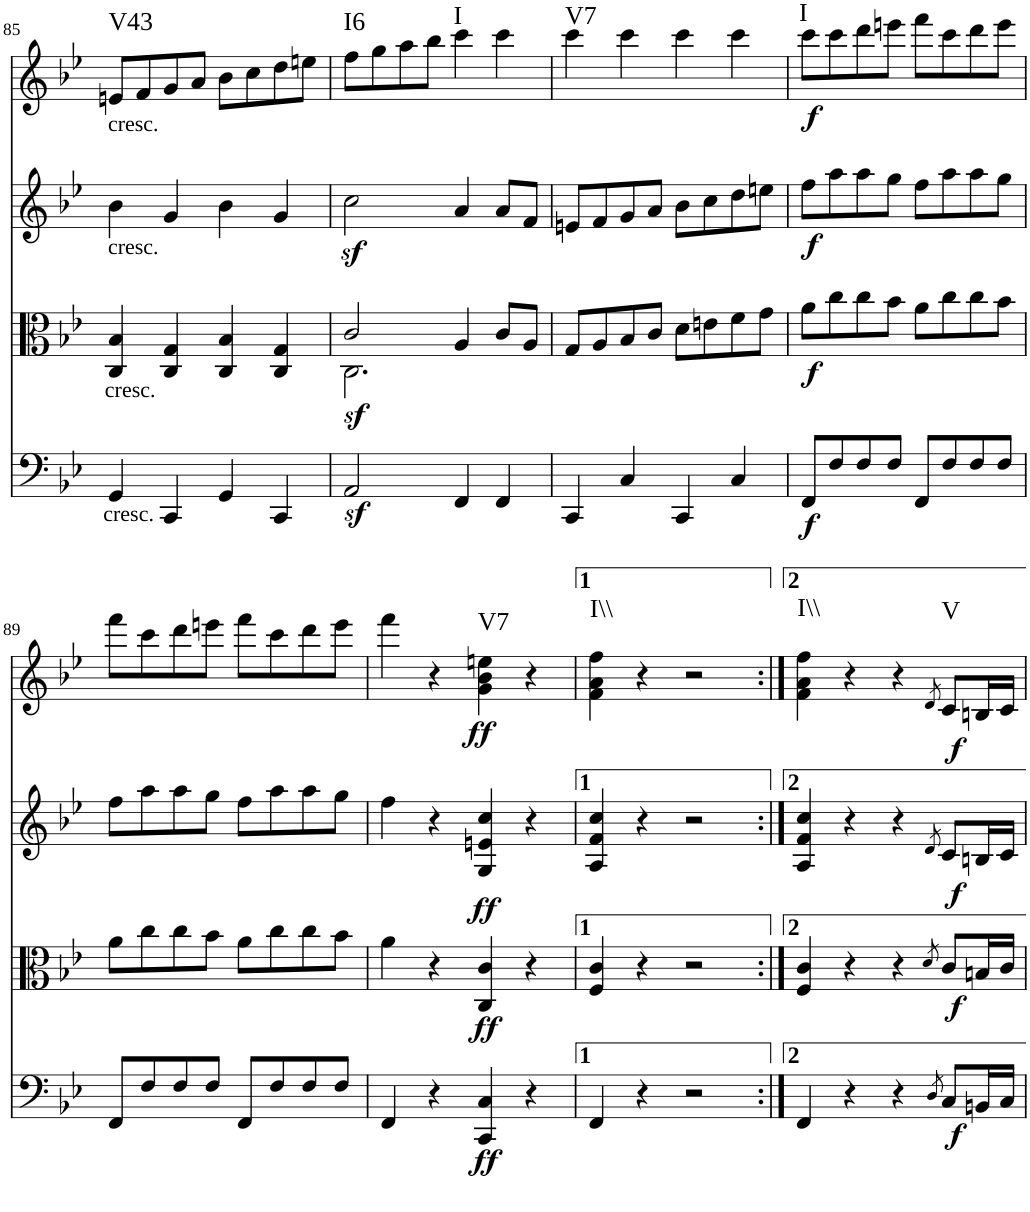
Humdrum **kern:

**kern	**dynam	**kern	**dynam	**kern	**dynam	**kern	**dynam	**harte
*part4	*part4	*part3	*part3	*part2	*part2	*part1	*part1	*part1
*staff4	*staff4	*staff3	*staff3	*staff2	*staff2	*staff1	*staff1	*
*I"Violoncello	*	*I"Viola	*	*I"Violin II	*	*I"Violin I	*	*
*I'Vc	*	*I'Vla	*	*I'Vln	*	*I'Vln	*	*
!!LO:PB:g=z
*clefF4	*	*clefC3	*	*clefG2	*	*clefG2	*	*
*k[b-e-]	*	*k[b-e-]	*	*k[b-e-]	*	*k[b-e-]	*	*
*B-:	*	*B-:	*	*B-:	*	*B-:	*	*
*M2/2	*	*M2/2	*	*M2/2	*	*M2/2	*	*
=85	=85	=85	=85	=85	=85	=85	=85	=85
!	!	!	!	!	!	!LO:TX:b:t=cresc.	!	!
!	!	!	!	!LO:TX:b:t=cresc.	!	!	!	!
!	!	!LO:TX:b:t=cresc.	!	!	!	!	!	!
!LO:TX:b:t=cresc.	!	!	!	!	!	!	!	!LO:H:kt=V43
4GG/	.	4C/ 4B-/	.	4b-\	.	8en/L	.	N
.	.	.	.	.	.	8f/	.	.
4CC/	.	4C/ 4G/	.	4g/	.	8g/	.	.
.	.	.	.	.	.	8a/J	.	.
4GG/	.	4C/ 4B-/	.	4b-\	.	8b-\L	.	.
.	.	.	.	.	.	8cc\	.	.
4CC/	.	4C/ 4G/	.	4g/	.	8dd\	.	.
.	.	.	.	.	.	8een\J	.	.
=86	=86	=86	=86	=86	=86	=86	=86	=86
*	*	*^	*	*	*	*	*	*
!	!	!	!	!	!	!	!	!	!LO:H:kt=I6
2AAz>/	.	2c/	2.C\	.	2ccz<\	.	8ff\L	.	N
.	.	.	.	.	.	.	8gg\	.	.
.	.	.	.	.	.	.	8aa\	.	.
.	.	.	.	.	.	.	8bb-\J	.	.
!	!	!	!	!	!	!	!	!	!LO:H:kt=I
4FF/	.	4A/	.	.	4a/	.	4ccc\	.	N
4FF/	.	8c/L	4ryy	.	8a/L	.	4ccc\	.	.
.	.	8A/J	.	.	8f/J	.	.	.	.
*	*	*v	*v	*	*	*	*	*	*
=87	=87	=87	=87	=87	=87	=87	=87	=87
!	!	!	!	!	!	!	!	!LO:H:kt=V7
4CC/	.	8G/L	.	8en/L	.	4ccc\	.	N
.	.	8A/	.	8f/	.	.	.	.
4C/	.	8B-/	.	8g/	.	4ccc\	.	.
.	.	8c/J	.	8a/J	.	.	.	.
4CC/	.	8d\L	.	8b-\L	.	4ccc\	.	.
.	.	8en\	.	8cc\	.	.	.	.
4C/	.	8f\	.	8dd\	.	4ccc\	.	.
.	.	8g\J	.	8een\J	.	.	.	.
=88	=88	=88	=88	=88	=88	=88	=88	=88
!	!LO:DY:b	!	!LO:DY:b	!	!LO:DY:b	!	!LO:DY:b	!LO:H:kt=I
8FF/L	f	8a\L	f	8ff\L	f	8ccc\L	f	N
8F/	.	8cc\	.	8aa\	.	8ccc\	.	.
8F/	.	8cc\	.	8aa\	.	8ddd\	.	.
8F/J	.	8b-\J	.	8gg\J	.	8eeen\J	.	.
8FF/L	.	8a\L	.	8ff\L	.	8fff\L	.	.
8F/	.	8cc\	.	8aa\	.	8ccc\	.	.
8F/	.	8cc\	.	8aa\	.	8ddd\	.	.
8F/J	.	8b-\J	.	8gg\J	.	8eee\J	.	.
!!LO:LB:g=z
=89	=89	=89	=89	=89	=89	=89	=89	=89
8FF/L	.	8a\L	.	8ff\L	.	8fff\L	.	.
8F/	.	8cc\	.	8aa\	.	8ccc\	.	.
8F/	.	8cc\	.	8aa\	.	8ddd\	.	.
8F/J	.	8b-\J	.	8gg\J	.	8eeen\J	.	.
8FF/L	.	8a\L	.	8ff\L	.	8fff\L	.	.
8F/	.	8cc\	.	8aa\	.	8ccc\	.	.
8F/	.	8cc\	.	8aa\	.	8ddd\	.	.
8F/J	.	8b-\J	.	8gg\J	.	8eee\J	.	.
=90	=90	=90	=90	=90	=90	=90	=90	=90
4FF/	.	4a\	.	4ff\	.	4fff\	.	.
4r	.	4r	.	4r	.	4r	.	.
!	!LO:DY:b	!	!LO:DY:b	!	!	!	!	!
!	!	!	!LO:DY:n=1:a	!	!	!	!LO:DY:b	!LO:H:kt=V7
4CC/ 4C/	ff	4C/ 4c/	ff ff	4G/ 4en/ 4cc/	.	4g\ 4b-\ 4een\	ff	N
4r	.	4r	.	4r	.	4r	.	.
=91	=91	=91	=91	=91	=91	=91	=91	=91
!	!	!	!	!	!	!	!	!LO:H:kt=I\\
4FF/	.	4F/ 4c/	.	4A/ 4f/ 4cc/	.	4f\ 4a\ 4ff\	.	N
4r	.	4r	.	4r	.	4r	.	.
2r	.	2r	.	2r	.	2r	.	.
=92:|!	=92:|!	=92:|!	=92:|!	=92:|!	=92:|!	=92:|!	=92:|!	=92:|!
!	!	!	!	!	!	!	!	!LO:H:kt=I\\
4FF/	.	4F/ 4c/	.	4A/ 4f/ 4cc/	.	4f\ 4a\ 4ff\	.	N
4r	.	4r	.	4r	.	4r	.	.
4r	.	4r	.	4r	.	4r	.	.
8qD/	.	8qd/	.	8qd/	.	8qd/	.	.
!	!LO:DY:b	!	!LO:DY:b	!	!LO:DY:b	!	!LO:DY:b	!LO:H:kt=V
8C/L	f	8c/L	f	8c/L	f	8c/L	f	N
16BBn/L	.	16Bn/L	.	16Bn/L	.	16Bn/L	.	.
16C/JJ	.	16c/JJ	.	16c/JJ	.	16c/JJ	.	.
=	=	=	=	=	=	=	=	=
*-	*-	*-	*-	*-	*-	*-	*-	*-
